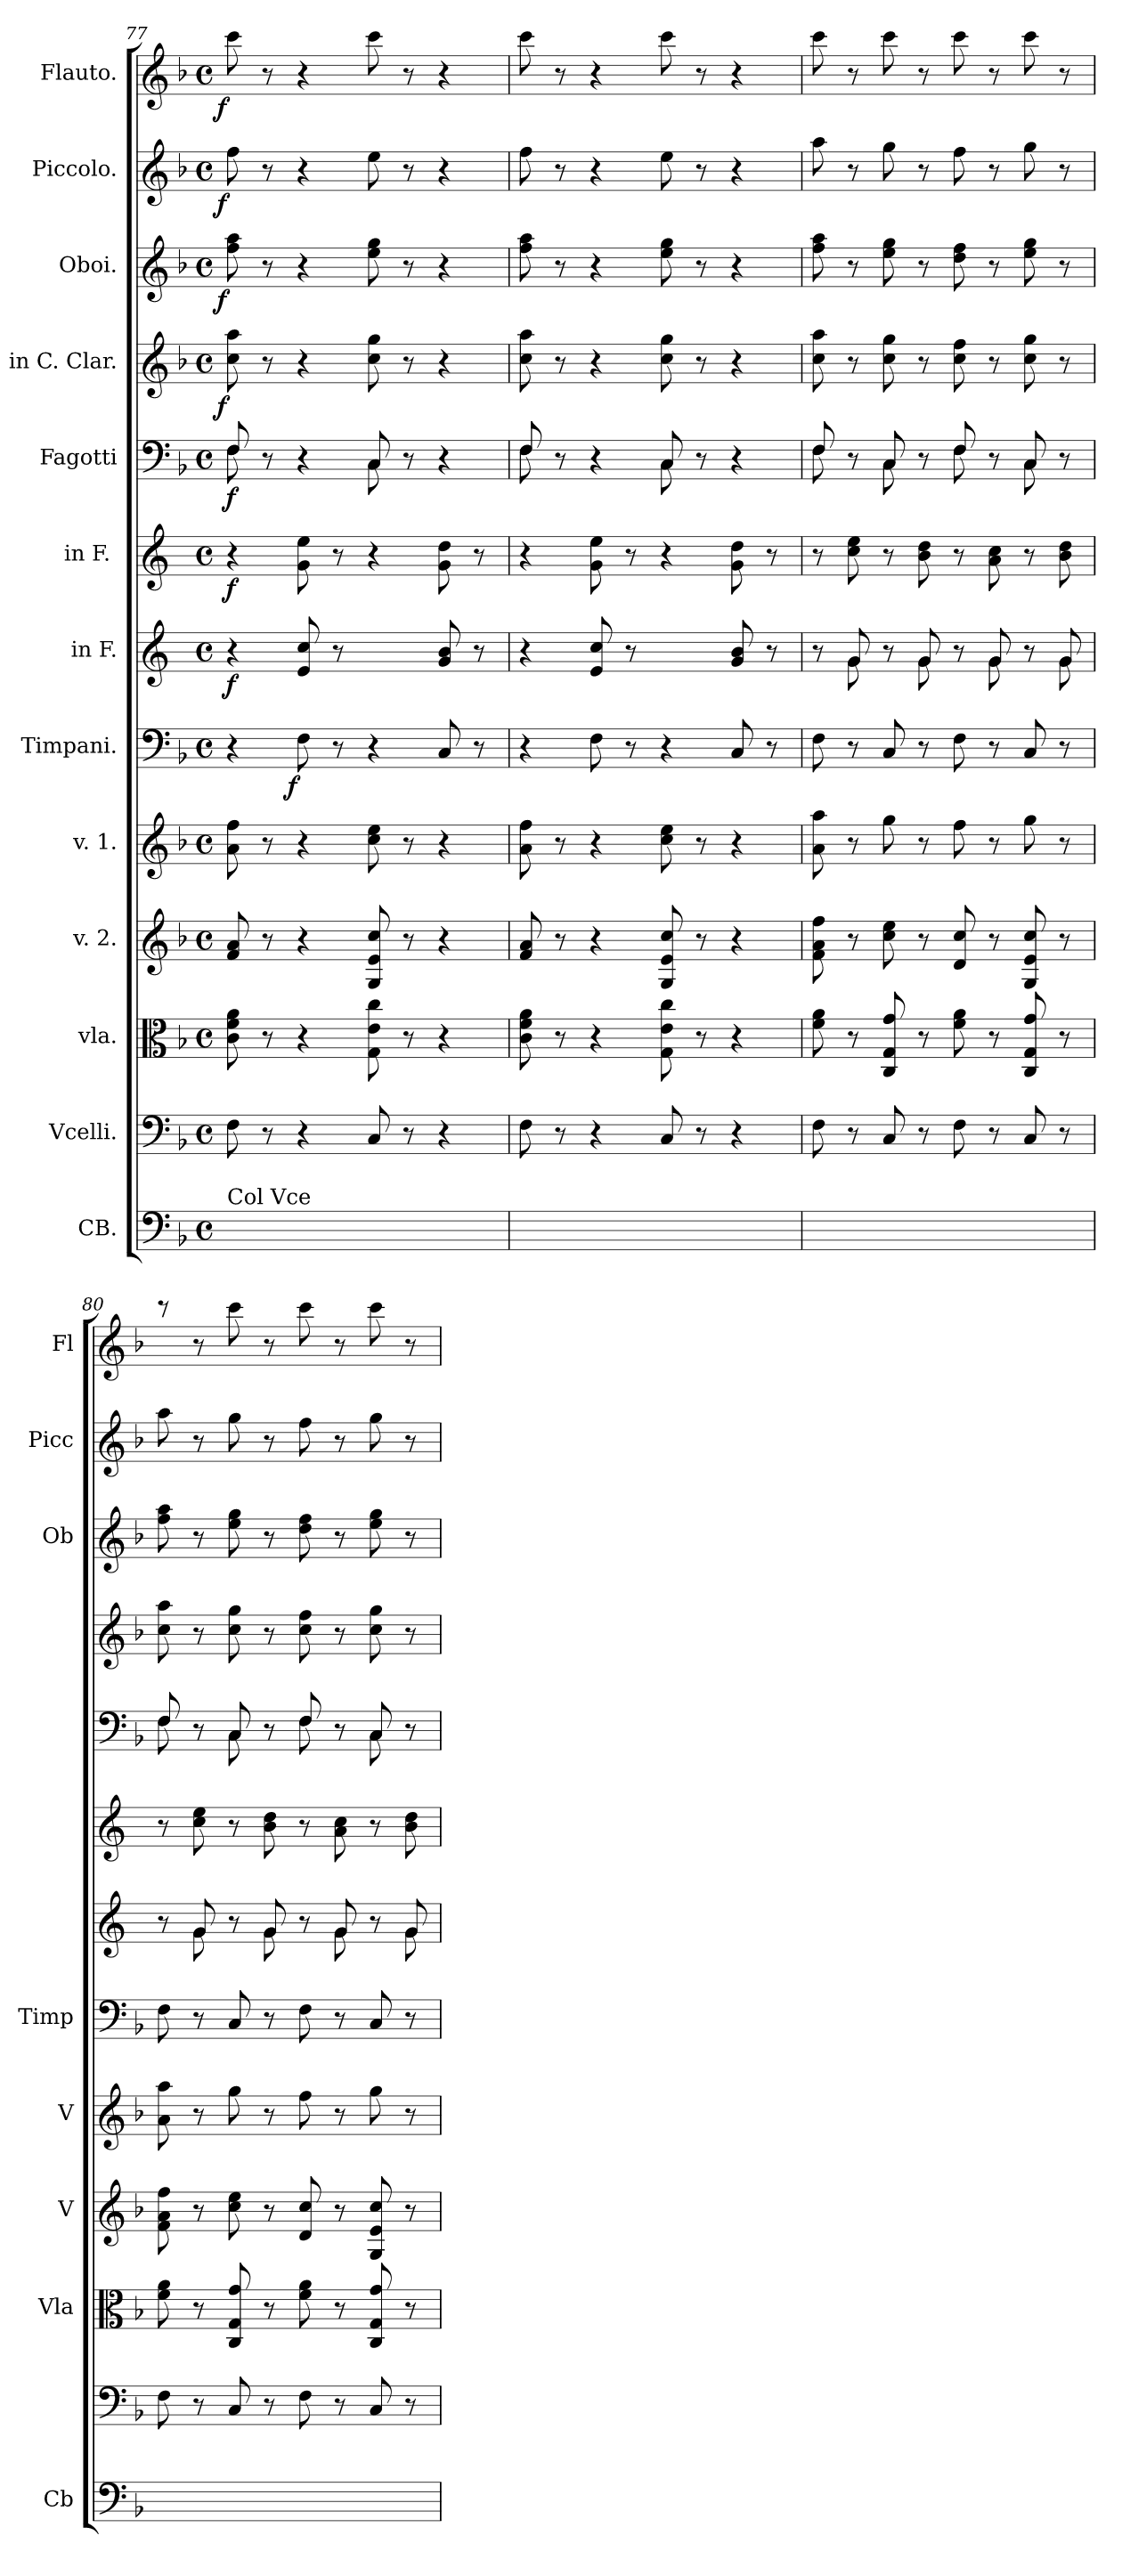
**kern	**kern	**kern	**kern	**kern	**kern	**dynam	**kern	**dynam	**kern	**dynam	**kern	**dynam	**kern	**dynam	**kern	**dynam	**kern	**dynam	**kern	**dynam
*part13	*part12	*part11	*part10	*part9	*part8	*part8	*part7	*part7	*part6	*part6	*part5	*part5	*part4	*part4	*part3	*part3	*part2	*part2	*part1	*part1
*staff13	*staff12	*staff11	*staff10	*staff9	*staff8	*staff8	*staff7	*staff7	*staff6	*staff6	*staff5	*staff5	*staff4	*staff4	*staff3	*staff3	*staff2	*staff2	*staff1	*staff1
*I"CB.	*I"Vcelli.	*I"vla.	*I"v. 2.	*I"v. 1.	*I"Timpani.	*	*I"in F.	*	*I"in F. 	*	*I"Fagotti	*	*I"in C. Clar.	*	*I"Oboi.	*	*I"Piccolo.	*	*I"Flauto.	*
*I'Cb	*	*I'Vla	*I'V	*I'V	*I'Timp	*	*	*	*	*	*	*	*	*	*I'Ob	*	*I'Picc	*	*I'Fl	*
*clefF4	*clefF4	*clefC3	*clefG2	*clefG2	*clefF4	*	*clefG2	*	*clefG2	*	*clefF4	*	*clefG2	*	*clefG2	*	*clefG2	*	*clefG2	*
*	*	*	*	*	*	*	*ITrd4c7	*	*ITrd4c7	*	*	*	*	*	*	*	*	*	*	*
*k[b-]	*k[b-]	*k[b-]	*k[b-]	*k[b-]	*k[b-]	*	*k[b-]	*	*k[b-]	*	*k[b-]	*	*k[b-]	*	*k[b-]	*	*k[b-]	*	*k[b-]	*
*M4/4	*M4/4	*M4/4	*M4/4	*M4/4	*M4/4	*	*M4/4	*	*M4/4	*	*M4/4	*	*M4/4	*	*M4/4	*	*M4/4	*	*M4/4	*
*met(c)	*met(c)	*met(c)	*met(c)	*met(c)	*met(c)	*	*met(c)	*	*met(c)	*	*met(c)	*	*met(c)	*	*met(c)	*	*met(c)	*	*met(c)	*
=77	=77	=77	=77	=77	=77	=77	=77	=77	=77	=77	=77	=77	=77	=77	=77	=77	=77	=77	=77	=77
*	*	*	*	*	*	*	*	*	*	*	*^	*	*	*	*	*	*	*	*	*
!LO:TX:a:t=Col Vce	!	!	!	!	!	!	!	!	!	!	!	!	!	!	!	!	!	!	!	!	!
!	!	!	!	!	!	!	!	!	!	!	!	!	!	!	!LO:DY:rj	!	!LO:DY:rj	!	!LO:DY:rj	!	!LO:DY:rj
8F\yy	8F\	8c\ 8f\ 8a\	8f/ 8a/	8a\ 8ff\	4r	.	4r	f	4r	f	8F/	8F\	f	8cc\ 8aa\	f	8ff\ 8aa\	f	8ff\	f	8ccc\	f
8ryy	8r	8r	8r	8r	.	.	.	.	.	.	8r	8ryy	.	8r	.	8r	.	8r	.	8r	.
!	!	!	!	!	!	!LO:DY:rj	!	!	!	!	!	!	!	!	!	!	!	!	!	!	!
4ryy	4r	4r	4r	4r	8F\	f	8A/ 8f/	.	8c\ 8a\	.	4r	4ryy	.	4r	.	4r	.	4r	.	4r	.
.	.	.	.	.	8r	.	8r	.	8r	.	.	.	.	.	.	.	.	.	.	.	.
8C/yy	8C/	8G\ 8e\ 8cc\	8G/ 8e/ 8cc/	8cc\ 8ee\	4r	.	4ryy	.	4r	.	8C/	8C\	.	8cc\ 8gg\	.	8ee\ 8gg\	.	8ee\	.	8ccc\	.
8ryy	8r	8r	8r	8r	.	.	.	.	.	.	8r	8ryy	.	8r	.	8r	.	8r	.	8r	.
4ryy	4r	4r	4r	4r	8C/	.	8c/ 8e/	.	8c\ 8g\	.	4r	4ryy	.	4r	.	4r	.	4r	.	4r	.
.	.	.	.	.	8r	.	8r	.	8r	.	.	.	.	.	.	.	.	.	.	.	.
=78	=78	=78	=78	=78	=78	=78	=78	=78	=78	=78	=78	=78	=78	=78	=78	=78	=78	=78	=78	=78	=78
8F\yy	8F\	8c\ 8f\ 8a\	8f/ 8a/	8a\ 8ff\	4r	.	4r	.	4r	.	8F/	8F\	.	8cc\ 8aa\	.	8ff\ 8aa\	.	8ff\	.	8ccc\	.
8ryy	8r	8r	8r	8r	.	.	.	.	.	.	8r	8ryy	.	8r	.	8r	.	8r	.	8r	.
4ryy	4r	4r	4r	4r	8F\	.	8A/ 8f/	.	8c\ 8a\	.	4r	4ryy	.	4r	.	4r	.	4r	.	4r	.
.	.	.	.	.	8r	.	8r	.	8r	.	.	.	.	.	.	.	.	.	.	.	.
8C/yy	8C/	8G\ 8e\ 8cc\	8G/ 8e/ 8cc/	8cc\ 8ee\	4r	.	4ryy	.	4r	.	8C/	8C\	.	8cc\ 8gg\	.	8ee\ 8gg\	.	8ee\	.	8ccc\	.
8ryy	8r	8r	8r	8r	.	.	.	.	.	.	8r	8ryy	.	8r	.	8r	.	8r	.	8r	.
4ryy	4r	4r	4r	4r	8C/	.	8c/ 8e/	.	8c\ 8g\	.	4r	4ryy	.	4r	.	4r	.	4r	.	4r	.
.	.	.	.	.	8r	.	8r	.	8r	.	.	.	.	.	.	.	.	.	.	.	.
=79	=79	=79	=79	=79	=79	=79	=79	=79	=79	=79	=79	=79	=79	=79	=79	=79	=79	=79	=79	=79	=79
*	*	*	*	*	*	*	*^	*	*	*	*	*	*	*	*	*	*	*	*	*	*
8F\yy	8F\	8f\ 8a\	8f\ 8a\ 8ff\	8a\ 8aa\	8F\	.	8r	8ryy	.	8r	.	8F/	8F\	.	8cc\ 8aa\	.	8ff\ 8aa\	.	8aa\	.	8ccc\	.
8ryy	8r	8r	8r	8r	8r	.	8c/	8c\	.	8f\ 8a\	.	8r	8ryy	.	8r	.	8r	.	8r	.	8r	.
8C/yy	8C/	8C/ 8G/ 8g/	8cc\ 8ee\	8gg\	8C/	.	8r	8ryy	.	8r	.	8C/	8C\	.	8cc\ 8gg\	.	8ee\ 8gg\	.	8gg\	.	8ccc\	.
8ryy	8r	8r	8r	8r	8r	.	8c/	8c\	.	8e\ 8g\	.	8r	8ryy	.	8r	.	8r	.	8r	.	8r	.
8F\yy	8F\	8f\ 8a\	8d/ 8cc/	8ff\	8F\	.	8r	8ryy	.	8r	.	8F/	8F\	.	8cc\ 8ff\	.	8dd\ 8ff\	.	8ff\	.	8ccc\	.
8ryy	8r	8r	8r	8r	8r	.	8c/	8c\	.	8d\ 8f\	.	8r	8ryy	.	8r	.	8r	.	8r	.	8r	.
8C/yy	8C/	8C/ 8G/ 8g/	8G/ 8e/ 8cc/	8gg\	8C/	.	8r	8ryy	.	8r	.	8C/	8C\	.	8cc\ 8gg\	.	8ee\ 8gg\	.	8gg\	.	8ccc\	.
8ryy	8r	8r	8r	8r	8r	.	8c/	8c\	.	8e\ 8g\	.	8r	8ryy	.	8r	.	8r	.	8r	.	8r	.
=80	=80	=80	=80	=80	=80	=80	=80	=80	=80	=80	=80	=80	=80	=80	=80	=80	=80	=80	=80	=80	=80	=80
8F\yy	8F\	8f\ 8a\	8f\ 8a\ 8ff\	8a\ 8aa\	8F\	.	8r	8ryy	.	8r	.	8F/	8F\	.	8cc\ 8aa\	.	8ff\ 8aa\	.	8aa\	.	8rccc	.
8ryy	8r	8r	8r	8r	8r	.	8c/	8c\	.	8f\ 8a\	.	8r	8ryy	.	8r	.	8r	.	8r	.	8r	.
8C/yy	8C/	8C/ 8G/ 8g/	8cc\ 8ee\	8gg\	8C/	.	8r	8ryy	.	8r	.	8C/	8C\	.	8cc\ 8gg\	.	8ee\ 8gg\	.	8gg\	.	8ccc\	.
8ryy	8r	8r	8r	8r	8r	.	8c/	8c\	.	8e\ 8g\	.	8r	8ryy	.	8r	.	8r	.	8r	.	8r	.
8F\yy	8F\	8f\ 8a\	8d/ 8cc/	8ff\	8F\	.	8r	8ryy	.	8r	.	8F/	8F\	.	8cc\ 8ff\	.	8dd\ 8ff\	.	8ff\	.	8ccc\	.
8ryy	8r	8r	8r	8r	8r	.	8c/	8c\	.	8d\ 8f\	.	8r	8ryy	.	8r	.	8r	.	8r	.	8r	.
8C/yy	8C/	8C/ 8G/ 8g/	8G/ 8e/ 8cc/	8gg\	8C/	.	8r	8ryy	.	8r	.	8C/	8C\	.	8cc\ 8gg\	.	8ee\ 8gg\	.	8gg\	.	8ccc\	.
8ryy	8r	8r	8r	8r	8r	.	8c/	8c\	.	8e\ 8g\	.	8r	8ryy	.	8r	.	8r	.	8r	.	8r	.
*	*	*	*	*	*	*	*v	*v	*	*	*	*v	*v	*	*	*	*	*	*	*	*	*
=	=	=	=	=	=	=	=	=	=	=	=	=	=	=	=	=	=	=	=	=
*-	*-	*-	*-	*-	*-	*-	*-	*-	*-	*-	*-	*-	*-	*-	*-	*-	*-	*-	*-	*-
